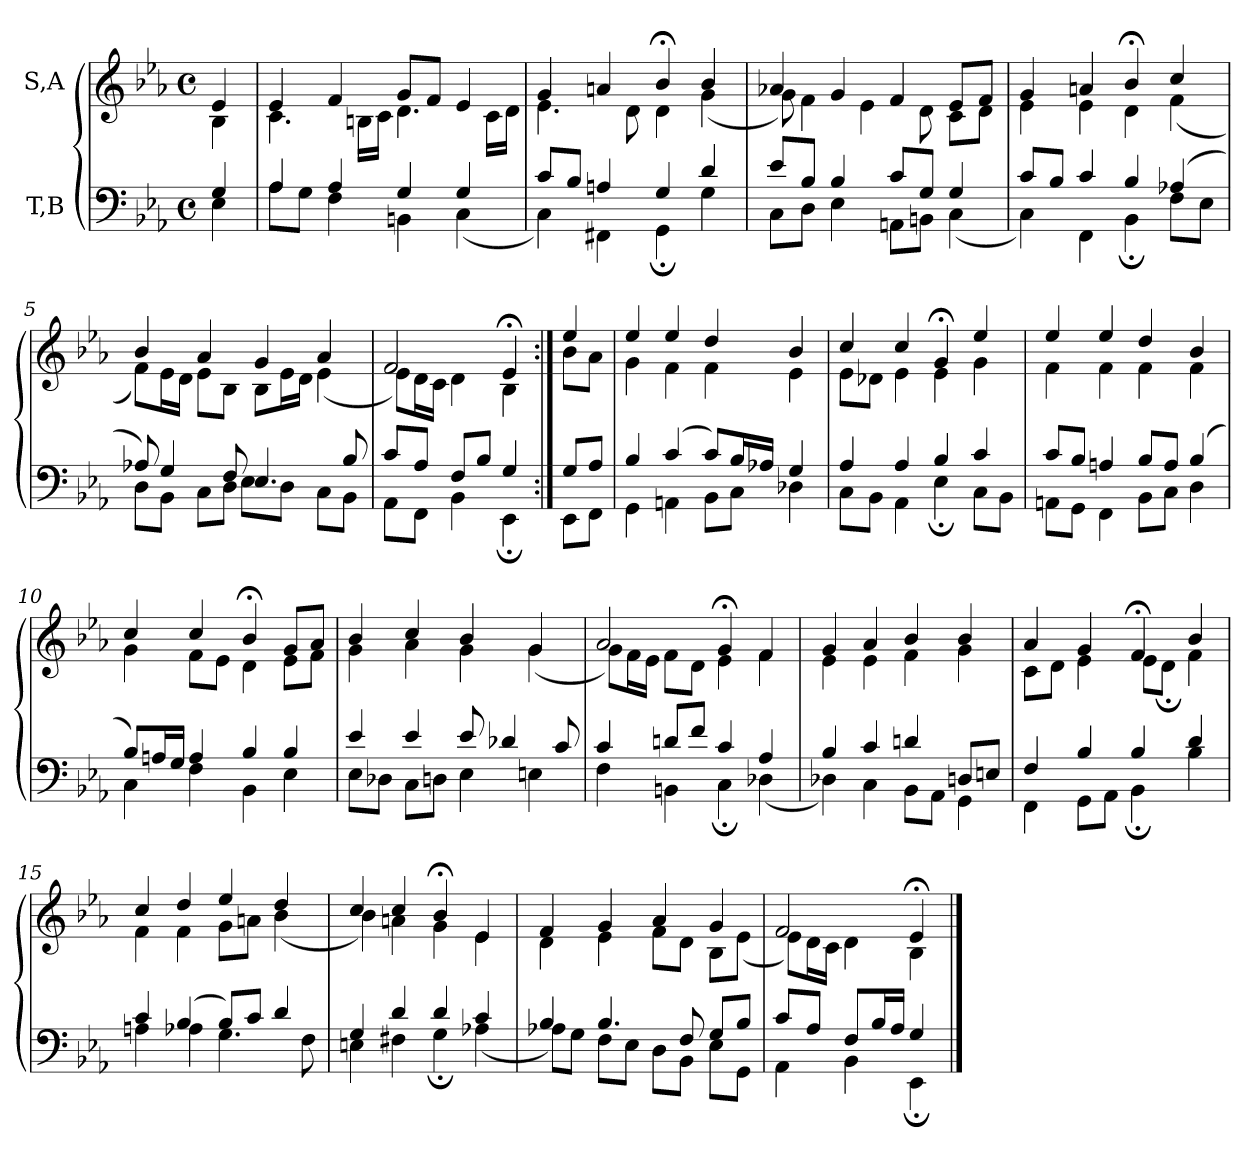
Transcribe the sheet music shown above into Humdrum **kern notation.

**kern	**kern
*part2	*part1
*staff2	*staff1
*I"T,B	*I"S,A
*clefF4	*clefG2
*k[b-e-a-]	*k[b-e-a-]
*M4/4	*M4/4
*met(c)	*met(c)
=	=
*^	*^
4G	4E-	4e-	4B-
=1	=1	=1	=1
4A-	8A-L	4e-	4.c
.	8GJ	.	.
4A-	4F	4f	.
.	.	.	16BnLL
.	.	.	16cJJ
4G	4BBn	8gL	4.d
.	.	8fJ	.
4G	(<4C	4e-	.
.	.	.	16cLL
.	.	.	16dJJ
=2	=2	=2	=2
8cL	4C)	4g	4.e-
8B-J	.	.	.
4An	4FF#X	4an	.
.	.	.	8d
4G	4GG;	4b-;<	4d
4d	4G	4b-	(<4g
=3	=3	=3	=3
8e-L	8CL	4a-X	8g)
8B-J	8DJ	.	4f
4B-	4E-	4g	.
.	.	.	4e-
8cL	8AAnL	4f	.
8GJ	8BBnJ	.	8d
4G	(<4C	8e-L	8cL
.	.	8fJ	8dJ
=4	=4	=4	=4
8cL	4C)	4g	4e-
8B-J	.	.	.
4c	4FF	4an	4e-
4B-	4BB-;	4b-;<	4d
(>4A-X	8FL	4cc	(<4f
.	8E-J	.	.
=5	=5	=5	=5
8A-X)	8DL	4b-	8fL)
4G	8BB-J	.	16e-L
.	.	.	16dJJ
.	8CL	4a-	8e-L
8F	8DJ	.	8B-J
4.E-	8E-L	4g	8B-L
.	8DJ	.	16e-L
.	.	.	16dJJ
.	8CL	4a-	(<4e-
8B-	8BB-J	.	.
=6a	=6a	=6a	=6a
8cL	8AA-L	2f	8e-L)
8A-J	8FFJ	.	16dL
.	.	.	16cJJ
8FL	4BB-	.	4d
8B-J	.	.	.
4G	4EE-;	4e-;<	4B-
=6b:|!	=6b:|!	=6b:|!	=6b:|!
8GL	8EE-L	4ee-	8b-L
8A-J	8FFJ	.	8a-J
=7	=7	=7	=7
4B-	4GG	4ee-	4g
(>4c	4AAn	4ee-	4f
8cL)	8BB-L	4dd	4f
16B-L	8CJ	.	.
16A-XJJ	.	.	.
4G	4D-X	4b-	4e-
=8	=8	=8	=8
4A-	8CL	4cc	8e-L
.	8BB-J	.	8d-XJ
4A-	4AA-	4cc	4e-
4B-	4E-;	4g;<	4e-
4c	8CL	4ee-	4g
.	8BB-J	.	.
=9	=9	=9	=9
8cL	8AAnL	4ee-	4f
8B-J	8GGJ	.	.
4An	4FF	4ee-	4f
8B-L	8BB-L	4dd	4f
8AJ	8CJ	.	.
(>4B-	4D	4b-	4f
=10	=10	=10	=10
8B-L)	4C	4cc	4g
16AnL	.	.	.
16GJJ	.	.	.
4A	4F	4cc	8fL
.	.	.	8e-J
4B-	4BB-	4b-;<	4d
4B-	4E-	8gL	8e-L
.	.	8a-J	8fJ
=11	=11	=11	=11
4e-	8E-L	4b-	4g
.	8D-XJ	.	.
4e-	8CL	4cc	4a-
.	8DnJ	.	.
8e-	4E-	4b-	4g
4d-X	.	.	.
.	4En	4g	(<4g
8c	.	.	.
=12	=12	=12	=12
4c	4F	2a-	8gL)
.	.	.	16fL
.	.	.	16e-JJ
8dnL	4BBn	.	8fL
8fJ	.	.	8dJ
4c	4C;	4g;<	4e-
4A-	(<4D-X	4f	4f
=13	=13	=13	=13
4B-	4D-X)	4g	4e-
4c	4C	4a-	4e-
4dn	8BB-L	4b-	4f
.	8AA-J	.	.
8DnL	4GG	4b-	4g
8EnJ	.	.	.
=14	=14	=14	=14
4F	4FF	4a-	8cL
.	.	.	8dJ
4B-	8GGL	4g	4e-
.	8AA-J	.	.
4B-	4BB-;	4f;<	8e-L
.	.	.	8d;J
4d	4B-	4b-	4f
=15	=15	=15	=15
4c	4An	4cc	4f
(>4B-	4A-X	4dd	4f
8B-L)	4.G	4ee-	8gL
8cJ	.	.	8anJ
4d	.	4dd	(<4b-
.	8F	.	.
=16	=16	=16	=16
4G	4En	4cc	4b-)
4d	4F#X	4cc	4an
4d	4G;	4b-;<	4g
4c	(<4A-X	4e-	4e-
=17	=17	=17	=17
4B-	8A-XL)	4f	4d
.	8GJ	.	.
4.B-	8FL	4g	4e-
.	8E-J	.	.
.	8DL	4a-	8fL
8F	8BB-J	.	8dJ
8GL	8E-L	4g	8B-L
8B-J	8GGJ	.	(<8e-J
=18	=18	=18	=18
8cL	4AA-	2f	8e-L)
8A-J	.	.	16dL
.	.	.	16cJJ
8FL	4BB-	.	4d
16B-L	.	.	.
16A-JJ	.	.	.
4G	4EE-;	4e-;<	4B-
*v	*v	*	*
*	*v	*v
==	==
*-	*-
